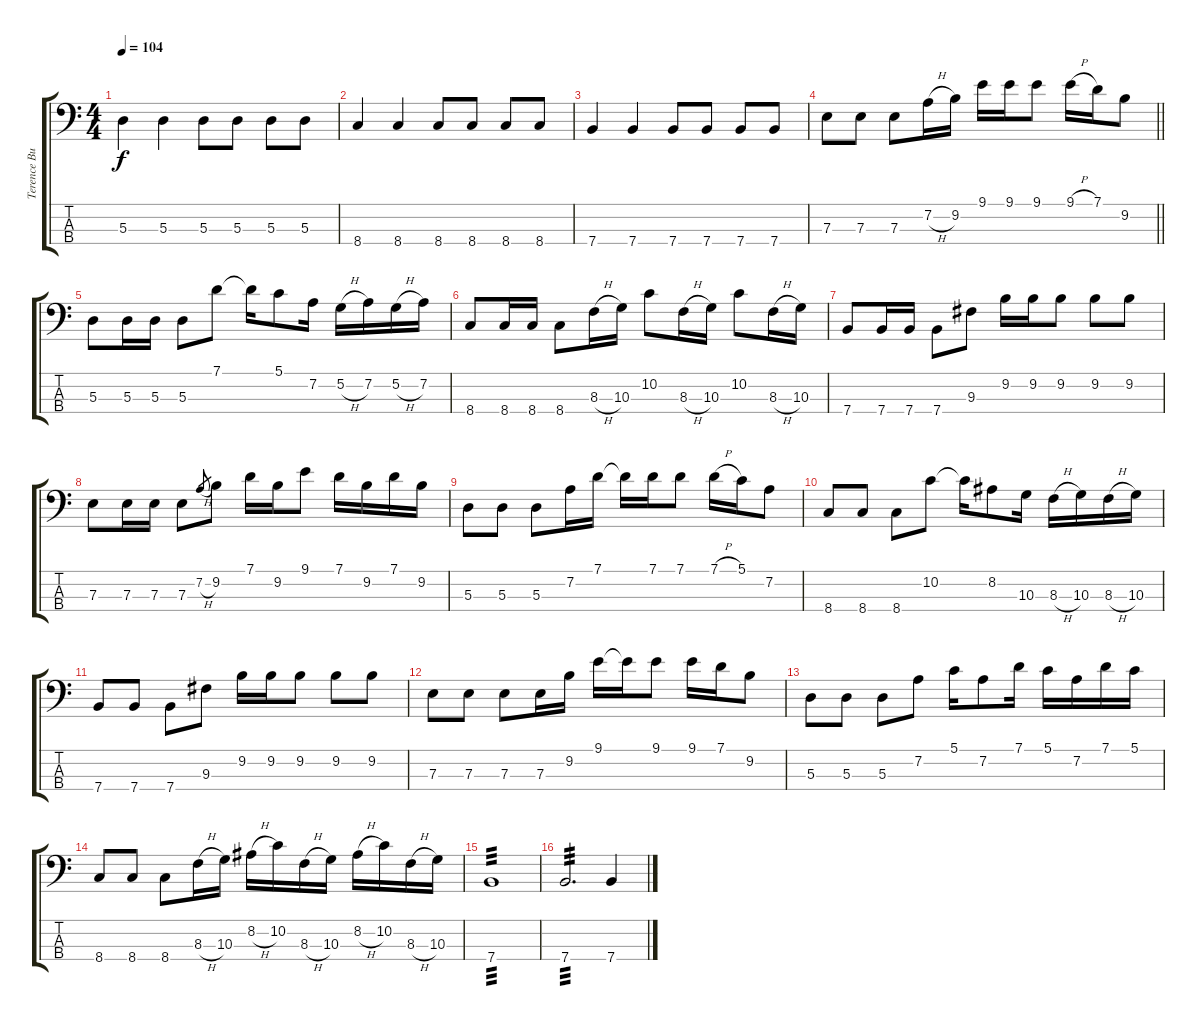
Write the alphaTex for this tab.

\track ("Terence Bulter" "Terence Bu") {instrument overdrivenguitar bank 1}
\staff {score tabs}
\tuning (G2 D2 A1 E1) {hide}
\ts (4 4)
\tempo 104
\clef f4
\ks c
5.3.4{dy f} 5.3.4 5.3.8 5.3.8 5.3.8 5.3.8 |
8.4.4 8.4.4 8.4.8 8.4.8 8.4.8 8.4.8 |
7.4.4 7.4.4 7.4.8 7.4.8 7.4.8 7.4.8 |
\barLineRight lightlight
7.3.8 7.3.8 7.3.8 7.2{h}.16 9.2.16 9.1.16 9.1.16 9.1.8 9.1{h}.16 7.1.16 9.2.8 |
5.3.8 5.3.16 5.3.16 5.3.8 7.1.8 7.1{t}.16 5.1.8 7.2.16 5.2{h}.16 7.2.16 5.2{h}.16 7.2.16 |
8.4.8 8.4.16 8.4.16 8.4.8 8.3{h}.16 10.3.16 10.2.8 8.3{h}.16 10.3.16 10.2.8 8.3{h}.16 10.3.16 |
7.4.8 7.4.16 7.4.16 7.4.8 9.3.8 9.2.16 9.2.16 9.2.8 9.2.8 9.2.8 |
7.3.8 7.3.16 7.3.16 7.3.8 7.2{h}.8{gr} 9.2.8 7.1.16 9.2.16 9.1.8 7.1.16 9.2.16 7.1.16 9.2.16 |
5.3.8 5.3.8 5.3.8 7.2.16 7.1.16 7.1{t}.16 7.1.16 7.1.8 7.1{h}.16 5.1.16 7.2.8 |
8.4.8 8.4.8 8.4.8 10.2.8 10.2{t}.16 8.2.8 10.3.16 8.3{h}.16 10.3.16 8.3{h}.16 10.3.16 |
7.4.8 7.4.8 7.4.8 9.3.8 9.2.16 9.2.16 9.2.8 9.2.8 9.2.8 |
7.3.8 7.3.8 7.3.8 7.3.16 9.2.16 9.1.16 9.1{t}.16 9.1.8 9.1.16 7.1.16 9.2.8 |
5.3.8 5.3.8 5.3.8 7.2.8 5.1.16 7.2.8 7.1.16 5.1.16 7.2.16 7.1.16 5.1.16 |
8.4.8 8.4.8 8.4.8 8.3{h}.16 10.3.16 8.2{h}.16 10.2.16 8.3{h}.16 10.3.16 8.2{h}.16 10.2.16 8.3{h}.16 10.3.16 |
7.4.1{tp 3} |
7.4.2{d tp 3} 7.4.4
